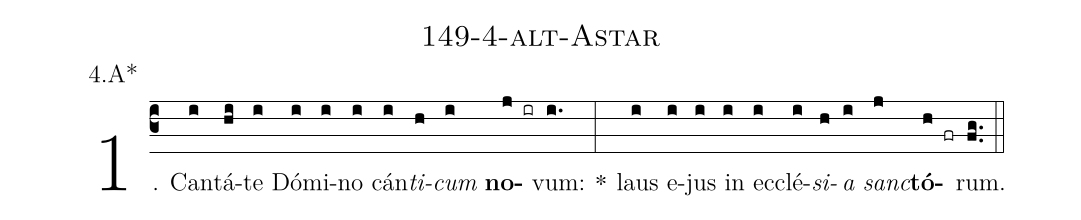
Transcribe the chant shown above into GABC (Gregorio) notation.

name: 149-4-alt-Astar;
annotation: 4.A*;
%%
(c3)1. Can(i)tá(hi)te(i) Dó(i)mi(i)no(i) cán(i)<i>ti</i>(h)<i>cum</i>(i) <b>no</b>(j ir)vum:(i.) *(:) laus(i) e(i)jus(i) in(i) ec(i)clé(i)<i>si</i>(h)<i>a</i>(i) <i>sanc</i>(j)<b>tó</b>(h fr)rum.(fg..) (::)
